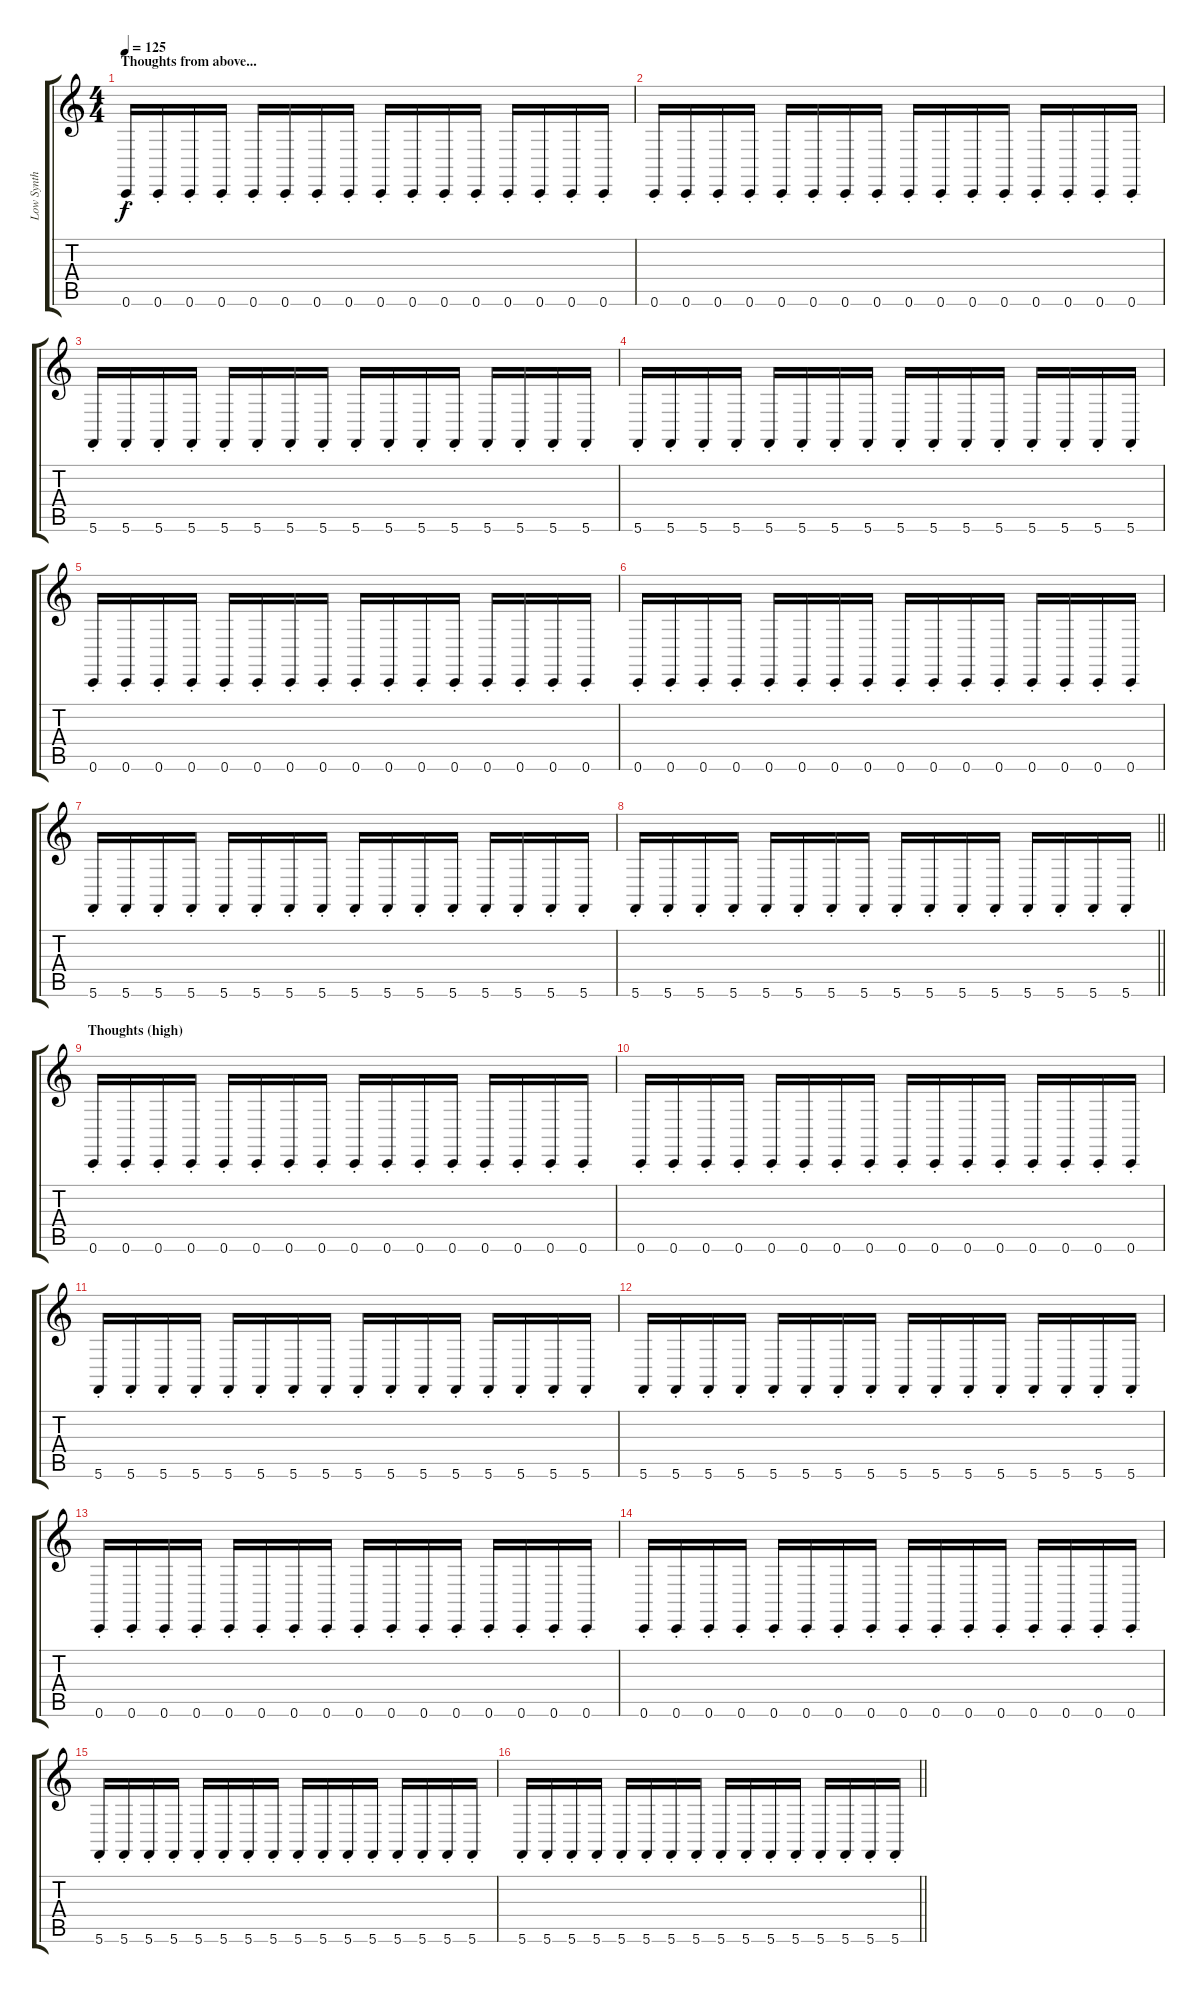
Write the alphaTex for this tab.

\track ("Low Synth (Gillian)" "Low Synth ") {instrument lead8bassandlead}
\staff {score tabs}
\tuning (D4 A3 F3 C3 G2 C2) {hide}
\ts (4 4)
\section ("" "Thoughts from above...")
\tempo 125
\clef g2
\ks c
0.6{st}.16{dy f} 0.6{st}.16 0.6{st}.16 0.6{st}.16 0.6{st}.16 0.6{st}.16 0.6{st}.16 0.6{st}.16 0.6{st}.16 0.6{st}.16 0.6{st}.16 0.6{st}.16 0.6{st}.16 0.6{st}.16 0.6{st}.16 0.6{st}.16 |
0.6{st}.16 0.6{st}.16 0.6{st}.16 0.6{st}.16 0.6{st}.16 0.6{st}.16 0.6{st}.16 0.6{st}.16 0.6{st}.16 0.6{st}.16 0.6{st}.16 0.6{st}.16 0.6{st}.16 0.6{st}.16 0.6{st}.16 0.6{st}.16 |
5.6{st}.16 5.6{st}.16 5.6{st}.16 5.6{st}.16 5.6{st}.16 5.6{st}.16 5.6{st}.16 5.6{st}.16 5.6{st}.16 5.6{st}.16 5.6{st}.16 5.6{st}.16 5.6{st}.16 5.6{st}.16 5.6{st}.16 5.6{st}.16 |
5.6{st}.16 5.6{st}.16 5.6{st}.16 5.6{st}.16 5.6{st}.16 5.6{st}.16 5.6{st}.16 5.6{st}.16 5.6{st}.16 5.6{st}.16 5.6{st}.16 5.6{st}.16 5.6{st}.16 5.6{st}.16 5.6{st}.16 5.6{st}.16 |
0.6{st}.16 0.6{st}.16 0.6{st}.16 0.6{st}.16 0.6{st}.16 0.6{st}.16 0.6{st}.16 0.6{st}.16 0.6{st}.16 0.6{st}.16 0.6{st}.16 0.6{st}.16 0.6{st}.16 0.6{st}.16 0.6{st}.16 0.6{st}.16 |
0.6{st}.16 0.6{st}.16 0.6{st}.16 0.6{st}.16 0.6{st}.16 0.6{st}.16 0.6{st}.16 0.6{st}.16 0.6{st}.16 0.6{st}.16 0.6{st}.16 0.6{st}.16 0.6{st}.16 0.6{st}.16 0.6{st}.16 0.6{st}.16 |
5.6{st}.16 5.6{st}.16 5.6{st}.16 5.6{st}.16 5.6{st}.16 5.6{st}.16 5.6{st}.16 5.6{st}.16 5.6{st}.16 5.6{st}.16 5.6{st}.16 5.6{st}.16 5.6{st}.16 5.6{st}.16 5.6{st}.16 5.6{st}.16 |
\barLineRight lightlight
5.6{st}.16 5.6{st}.16 5.6{st}.16 5.6{st}.16 5.6{st}.16 5.6{st}.16 5.6{st}.16 5.6{st}.16 5.6{st}.16 5.6{st}.16 5.6{st}.16 5.6{st}.16 5.6{st}.16 5.6{st}.16 5.6{st}.16 5.6{st}.16 |
\section ("" "Thoughts (high)")
0.6{st}.16 0.6{st}.16 0.6{st}.16 0.6{st}.16 0.6{st}.16 0.6{st}.16 0.6{st}.16 0.6{st}.16 0.6{st}.16 0.6{st}.16 0.6{st}.16 0.6{st}.16 0.6{st}.16 0.6{st}.16 0.6{st}.16 0.6{st}.16 |
0.6{st}.16 0.6{st}.16 0.6{st}.16 0.6{st}.16 0.6{st}.16 0.6{st}.16 0.6{st}.16 0.6{st}.16 0.6{st}.16 0.6{st}.16 0.6{st}.16 0.6{st}.16 0.6{st}.16 0.6{st}.16 0.6{st}.16 0.6{st}.16 |
5.6{st}.16 5.6{st}.16 5.6{st}.16 5.6{st}.16 5.6{st}.16 5.6{st}.16 5.6{st}.16 5.6{st}.16 5.6{st}.16 5.6{st}.16 5.6{st}.16 5.6{st}.16 5.6{st}.16 5.6{st}.16 5.6{st}.16 5.6{st}.16 |
5.6{st}.16 5.6{st}.16 5.6{st}.16 5.6{st}.16 5.6{st}.16 5.6{st}.16 5.6{st}.16 5.6{st}.16 5.6{st}.16 5.6{st}.16 5.6{st}.16 5.6{st}.16 5.6{st}.16 5.6{st}.16 5.6{st}.16 5.6{st}.16 |
0.6{st}.16 0.6{st}.16 0.6{st}.16 0.6{st}.16 0.6{st}.16 0.6{st}.16 0.6{st}.16 0.6{st}.16 0.6{st}.16 0.6{st}.16 0.6{st}.16 0.6{st}.16 0.6{st}.16 0.6{st}.16 0.6{st}.16 0.6{st}.16 |
0.6{st}.16 0.6{st}.16 0.6{st}.16 0.6{st}.16 0.6{st}.16 0.6{st}.16 0.6{st}.16 0.6{st}.16 0.6{st}.16 0.6{st}.16 0.6{st}.16 0.6{st}.16 0.6{st}.16 0.6{st}.16 0.6{st}.16 0.6{st}.16 |
5.6{st}.16 5.6{st}.16 5.6{st}.16 5.6{st}.16 5.6{st}.16 5.6{st}.16 5.6{st}.16 5.6{st}.16 5.6{st}.16 5.6{st}.16 5.6{st}.16 5.6{st}.16 5.6{st}.16 5.6{st}.16 5.6{st}.16 5.6{st}.16 |
\barLineRight lightlight
5.6{st}.16 5.6{st}.16 5.6{st}.16 5.6{st}.16 5.6{st}.16 5.6{st}.16 5.6{st}.16 5.6{st}.16 5.6{st}.16 5.6{st}.16 5.6{st}.16 5.6{st}.16 5.6{st}.16 5.6{st}.16 5.6{st}.16 5.6{st}.16
